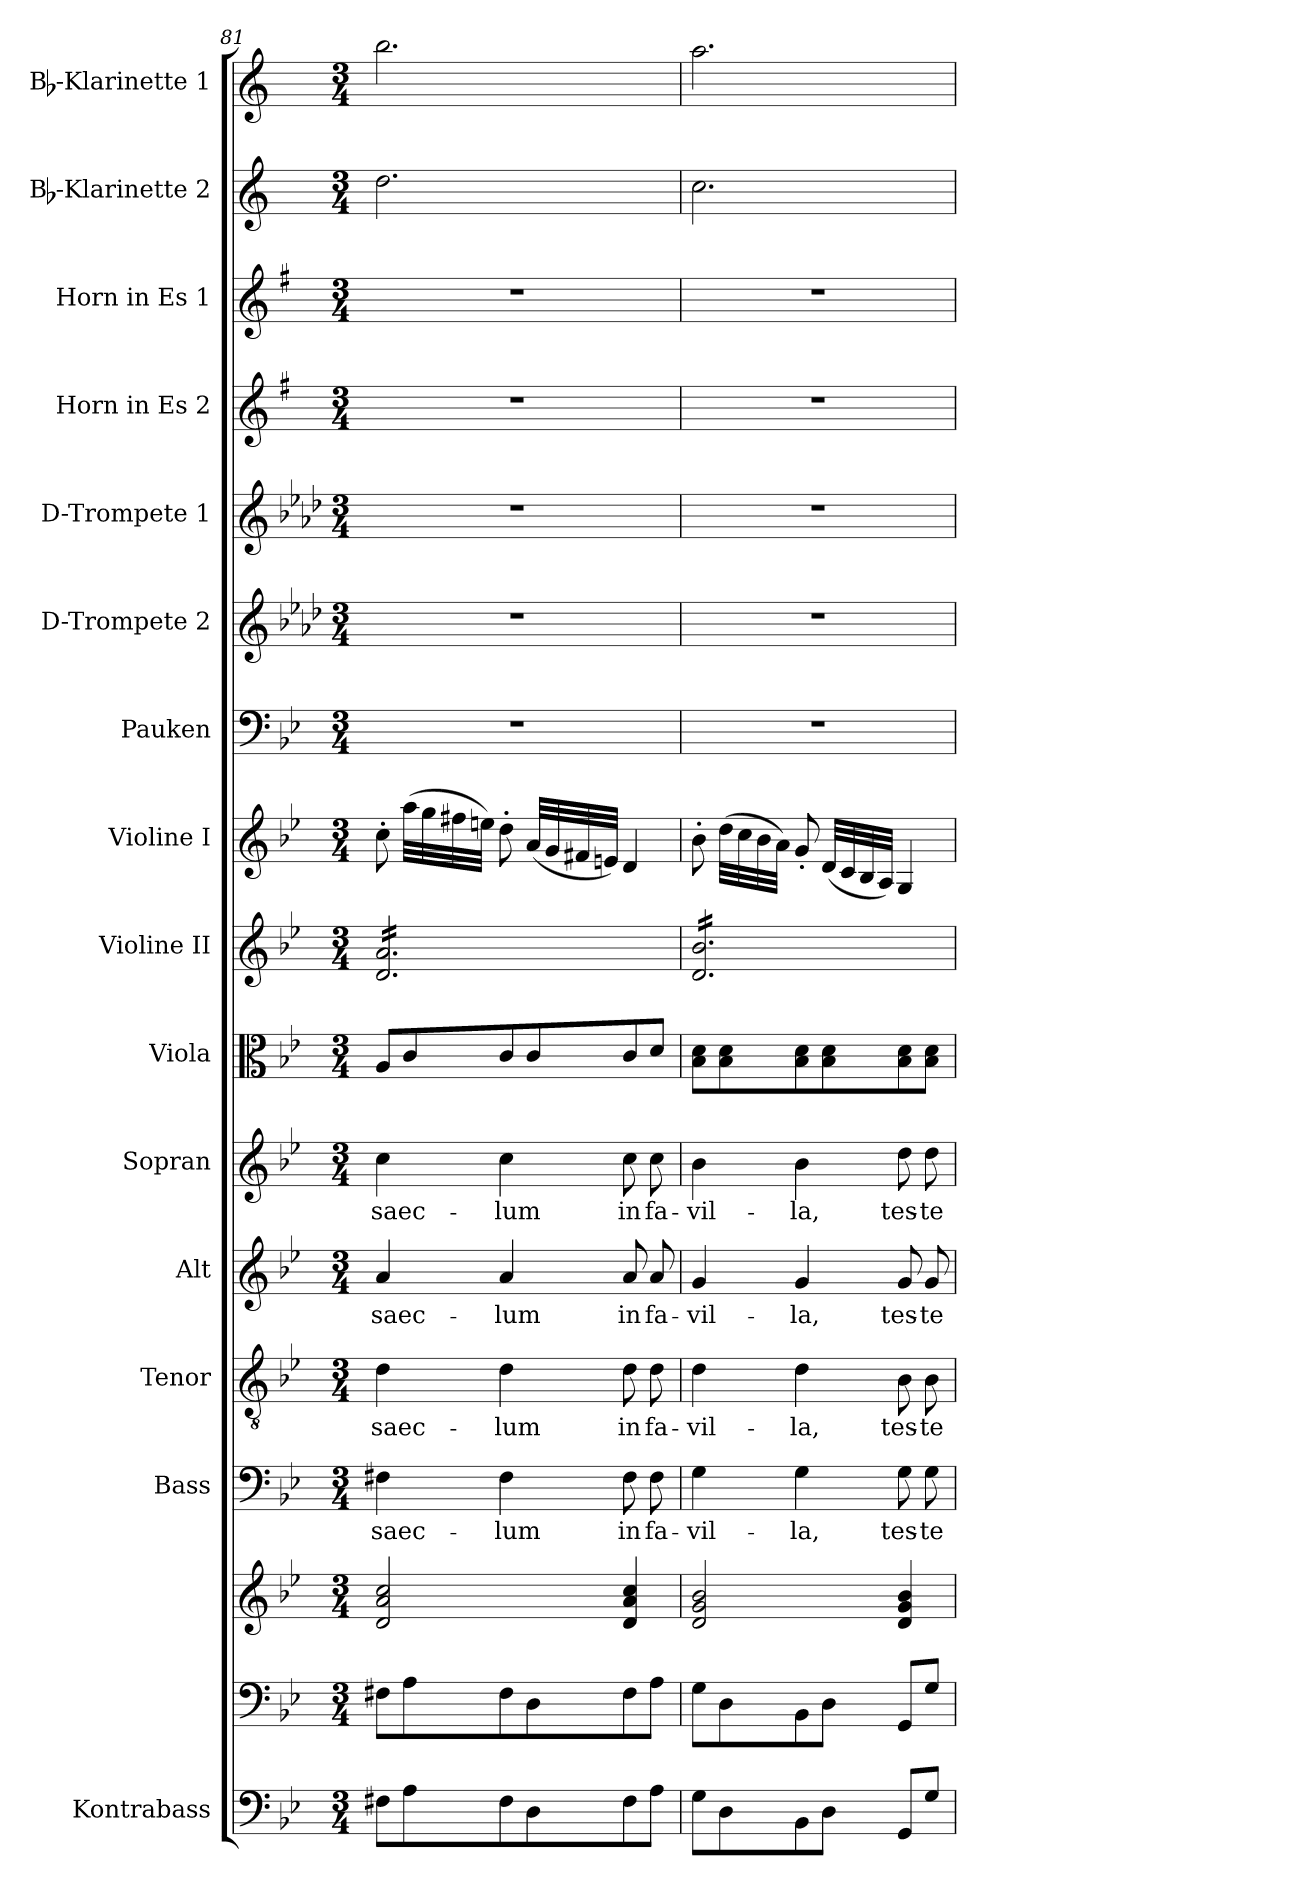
**kern	**kern	**kern	**kern	**text	**kern	**text	**kern	**text	**kern	**text	**kern	**kern	**kern	**kern	**kern	**kern	**kern	**kern	**kern	**kern
*part16	*part15	*part15	*part14	*part14	*part13	*part13	*part12	*part12	*part11	*part11	*part10	*part9	*part8	*part7	*part6	*part5	*part4	*part3	*part2	*part1
*staff17	*staff16	*staff15	*staff14	*staff14	*staff13	*staff13	*staff12	*staff12	*staff11	*staff11	*staff10	*staff9	*staff8	*staff7	*staff6	*staff5	*staff4	*staff3	*staff2	*staff1
*I"Kontrabass	*	*	*I"Bass	*	*I"Tenor	*	*I"Alt	*	*I"Sopran	*	*I"Viola	*I"Violine II	*I"Violine I	*I"Pauken	*I"D-Trompete 2	*I"D-Trompete 1	*I"Horn in Es 2	*I"Horn in Es 1	*I"Bb-Klarinette 2	*I"Bb-Klarinette 1
*I'Kb.	*	*	*I'B.	*	*I'T.	*	*I'A.	*	*I'S.	*	*I'Vla.	*I'Vl. II	*I'Vl. I	*I'Pk.	*I'D Trp. 2	*I'D Trp. 1	*	*	*I'Bb Kl. 2	*I'Bb Kl. 1
*clefF4	*clefF4	*clefG2	*clefF4	*	*clefGv2	*	*clefG2	*	*clefG2	*	*clefC3	*clefG2	*clefG2	*clefF4	*clefG2	*clefG2	*clefG2	*clefG2	*clefG2	*clefG2
*ITrd7c12	*	*	*	*	*	*	*	*	*	*	*	*	*	*	*ITrd-1c-2	*ITrd-1c-2	*ITrd5c9	*ITrd5c9	*ITrd1c2	*ITrd1c2
*k[b-e-]	*k[b-e-]	*k[b-e-]	*k[b-e-]	*	*k[b-e-]	*	*k[b-e-]	*	*k[b-e-]	*	*k[b-e-]	*k[b-e-]	*k[b-e-]	*k[b-e-]	*k[b-e-]	*k[b-e-]	*k[b-e-]	*k[b-e-]	*k[b-e-]	*k[b-e-]
*B-:	*B-:	*B-:	*B-:	*	*B-:	*	*B-:	*	*B-:	*	*B-:	*B-:	*B-:	*B-:	*B-:	*B-:	*B-:	*B-:	*B-:	*B-:
*M3/4	*M3/4	*M3/4	*M3/4	*	*M3/4	*	*M3/4	*	*M3/4	*	*M3/4	*M3/4	*M3/4	*M3/4	*M3/4	*M3/4	*M3/4	*M3/4	*M3/4	*M3/4
=81	=81	=81	=81	=81	=81	=81	=81	=81	=81	=81	=81	=81	=81	=81	=81	=81	=81	=81	=81	=81
!	!	!	!	!LO:LY:b	!	!LO:LY:b	!	!LO:LY:b	!	!LO:LY:b	!	!	!	!	!	!	!	!	!	!
*	*	*	*	*	*	*	*	*	*	*	*	*tremolo	*	*	*	*	*	*	*	*
8FF#X\L	8F#X\L	2d/ 2a/ 2cc/	4F#X\	saec-	4d\	saec-	4a/	saec-	4cc\	saec-	8A/L	16d/ 16a/LL	8cc'>\	2.r	2.r	2.r	2.r	2.r	2.cc\	2.aa\
.	.	.	.	.	.	.	.	.	.	.	.	16d/ 16a/	.	.	.	.	.	.	.	.
8AA\	8A\	.	.	.	.	.	.	.	.	.	8c/	16d/ 16a/	(>32aa\LLL	.	.	.	.	.	.	.
.	.	.	.	.	.	.	.	.	.	.	.	.	32gg\	.	.	.	.	.	.	.
.	.	.	.	.	.	.	.	.	.	.	.	16d/ 16a/	32ff#X\	.	.	.	.	.	.	.
.	.	.	.	.	.	.	.	.	.	.	.	.	32een\JJJ)	.	.	.	.	.	.	.
!	!	!	!	!LO:LY:b	!	!LO:LY:b	!	!LO:LY:b	!	!LO:LY:b	!	!	!	!	!	!	!	!	!	!
8FF#\	8F#\	.	4F#\	-lum	4d\	-lum	4a/	-lum	4cc\	-lum	8c/	16d/ 16a/	8dd'>\	.	.	.	.	.	.	.
.	.	.	.	.	.	.	.	.	.	.	.	16d/ 16a/	.	.	.	.	.	.	.	.
8DD\	8D\	.	.	.	.	.	.	.	.	.	8c/	16d/ 16a/	(<32a/LLL	.	.	.	.	.	.	.
.	.	.	.	.	.	.	.	.	.	.	.	.	32g/	.	.	.	.	.	.	.
.	.	.	.	.	.	.	.	.	.	.	.	16d/ 16a/	32f#X/	.	.	.	.	.	.	.
.	.	.	.	.	.	.	.	.	.	.	.	.	32en/JJJ)	.	.	.	.	.	.	.
!	!	!	!	!LO:LY:b	!	!LO:LY:b	!	!LO:LY:b	!	!LO:LY:b	!	!	!	!	!	!	!	!	!	!
8FF#\	8F#\	4d/ 4a/ 4cc/	8F#\	in	8d\	in	8a/	in	8cc\	in	8c/	16d/ 16a/	4d/	.	.	.	.	.	.	.
.	.	.	.	.	.	.	.	.	.	.	.	16d/ 16a/	.	.	.	.	.	.	.	.
!	!	!	!	!LO:LY:b	!	!LO:LY:b	!	!LO:LY:b	!	!LO:LY:b	!	!	!	!	!	!	!	!	!	!
8AA\J	8A\J	.	8F#\	fa-	8d\	fa-	8a/	fa-	8cc\	fa-	8d/J	16d/ 16a/	.	.	.	.	.	.	.	.
.	.	.	.	.	.	.	.	.	.	.	.	16d/ 16a/JJ	.	.	.	.	.	.	.	.
=82	=82	=82	=82	=82	=82	=82	=82	=82	=82	=82	=82	=82	=82	=82	=82	=82	=82	=82	=82	=82
!	!	!	!	!LO:LY:b	!	!LO:LY:b	!	!LO:LY:b	!	!LO:LY:b	!	!	!	!	!	!	!	!	!	!
8GG\L	8G\L	2d/ 2g/ 2b-/	4G\	-vil-	4d\	-vil-	4g/	-vil-	4b-\	-vil-	8B-\ 8d\L	16d/ 16b-/LL	8b-'>\	2.r	2.r	2.r	2.r	2.r	2.b-\	2.gg\
.	.	.	.	.	.	.	.	.	.	.	.	16d/ 16b-/	.	.	.	.	.	.	.	.
8DD\	8D\	.	.	.	.	.	.	.	.	.	8B-\ 8d\	16d/ 16b-/	(>32dd\LLL	.	.	.	.	.	.	.
.	.	.	.	.	.	.	.	.	.	.	.	.	32cc\	.	.	.	.	.	.	.
.	.	.	.	.	.	.	.	.	.	.	.	16d/ 16b-/	32b-\	.	.	.	.	.	.	.
.	.	.	.	.	.	.	.	.	.	.	.	.	32a\JJJ)	.	.	.	.	.	.	.
!	!	!	!	!LO:LY:b	!	!LO:LY:b	!	!LO:LY:b	!	!LO:LY:b	!	!	!	!	!	!	!	!	!	!
8BBB-\	8BB-\	.	4G\	-la,	4d\	-la,	4g/	-la,	4b-\	-la,	8B-\ 8d\	16d/ 16b-/	8g'</	.	.	.	.	.	.	.
.	.	.	.	.	.	.	.	.	.	.	.	16d/ 16b-/	.	.	.	.	.	.	.	.
8DD\J	8D\J	.	.	.	.	.	.	.	.	.	8B-\ 8d\	16d/ 16b-/	(<32d/LLL	.	.	.	.	.	.	.
.	.	.	.	.	.	.	.	.	.	.	.	.	32c/	.	.	.	.	.	.	.
.	.	.	.	.	.	.	.	.	.	.	.	16d/ 16b-/	32B-/	.	.	.	.	.	.	.
.	.	.	.	.	.	.	.	.	.	.	.	.	32A/JJJ)	.	.	.	.	.	.	.
!	!	!	!	!LO:LY:b	!	!LO:LY:b	!	!LO:LY:b	!	!LO:LY:b	!	!	!	!	!	!	!	!	!	!
8GGG/L	8GG/L	4d/ 4g/ 4b-/	8G\	tes-	8B-\	tes-	8g/	tes-	8dd\	tes-	8B-\ 8d\	16d/ 16b-/	4G/	.	.	.	.	.	.	.
.	.	.	.	.	.	.	.	.	.	.	.	16d/ 16b-/	.	.	.	.	.	.	.	.
!	!	!	!	!LO:LY:b	!	!LO:LY:b	!	!LO:LY:b	!	!LO:LY:b	!	!	!	!	!	!	!	!	!	!
8GG/J	8G/J	.	8G\	-te	8B-\	-te	8g/	-te	8dd\	-te	8B-\ 8d\J	16d/ 16b-/	.	.	.	.	.	.	.	.
.	.	.	.	.	.	.	.	.	.	.	.	16d/ 16b-/JJ	.	.	.	.	.	.	.	.
*	*	*	*	*	*	*	*	*	*	*	*	*Xtremolo	*	*	*	*	*	*	*	*
=	=	=	=	=	=	=	=	=	=	=	=	=	=	=	=	=	=	=	=	=
*-	*-	*-	*-	*-	*-	*-	*-	*-	*-	*-	*-	*-	*-	*-	*-	*-	*-	*-	*-	*-
